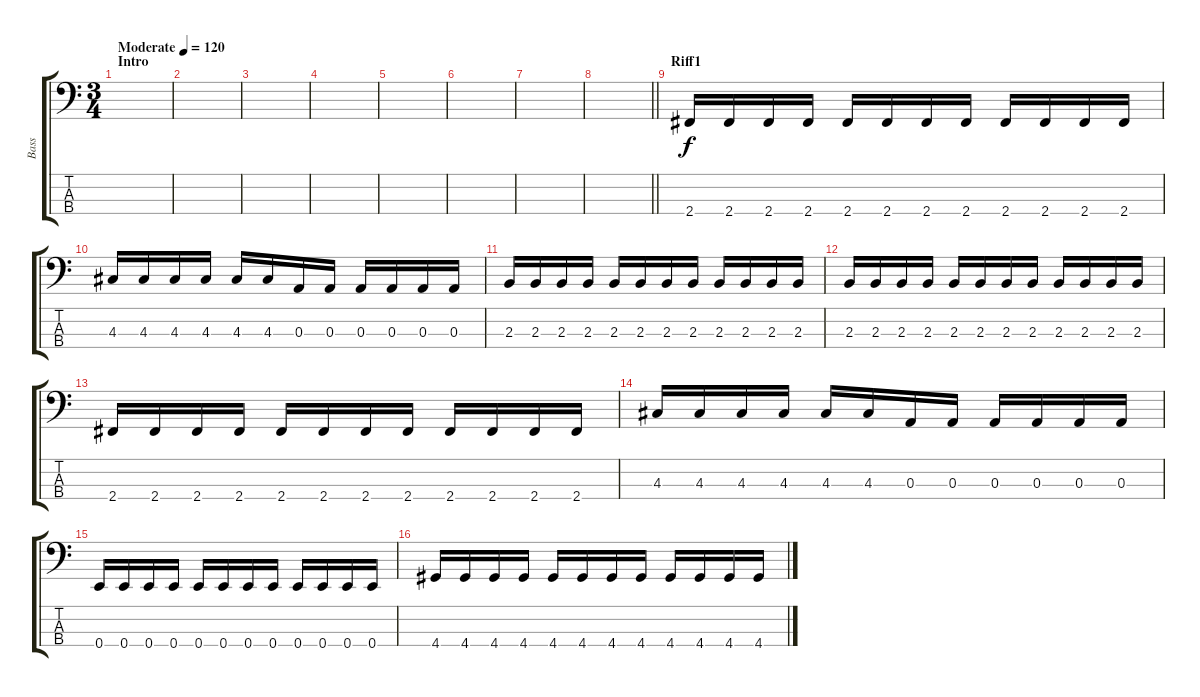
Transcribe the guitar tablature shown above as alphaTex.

\track ("Bass" "Bass") {instrument electricbassfinger}
\staff {score tabs}
\tuning (G2 D2 A1 E1) {hide}
\ts (3 4)
\section ("" "Intro")
\tempo (120 "Moderate")
\tempo 89
\tempo (120 "Moderate")
\clef f4
\ks c
|
|
|
|
|
|
|
\barLineRight lightlight
|
\section ("" "Riff1")
2.4.16 2.4.16 2.4.16 2.4.16 2.4.16 2.4.16 2.4.16 2.4.16 2.4.16 2.4.16 2.4.16 2.4.16 |
4.3.16 4.3.16 4.3.16 4.3.16 4.3.16 4.3.16 0.3.16 0.3.16 0.3.16 0.3.16 0.3.16 0.3.16 |
2.3.16 2.3.16 2.3.16 2.3.16 2.3.16 2.3.16 2.3.16 2.3.16 2.3.16 2.3.16 2.3.16 2.3.16 |
2.3.16 2.3.16 2.3.16 2.3.16 2.3.16 2.3.16 2.3.16 2.3.16 2.3.16 2.3.16 2.3.16 2.3.16 |
2.4.16 2.4.16 2.4.16 2.4.16 2.4.16 2.4.16 2.4.16 2.4.16 2.4.16 2.4.16 2.4.16 2.4.16 |
4.3.16 4.3.16 4.3.16 4.3.16 4.3.16 4.3.16 0.3.16 0.3.16 0.3.16 0.3.16 0.3.16 0.3.16 |
0.4.16 0.4.16 0.4.16 0.4.16 0.4.16 0.4.16 0.4.16 0.4.16 0.4.16 0.4.16 0.4.16 0.4.16 |
4.4.16 4.4.16 4.4.16 4.4.16 4.4.16 4.4.16 4.4.16 4.4.16 4.4.16 4.4.16 4.4.16 4.4.16
